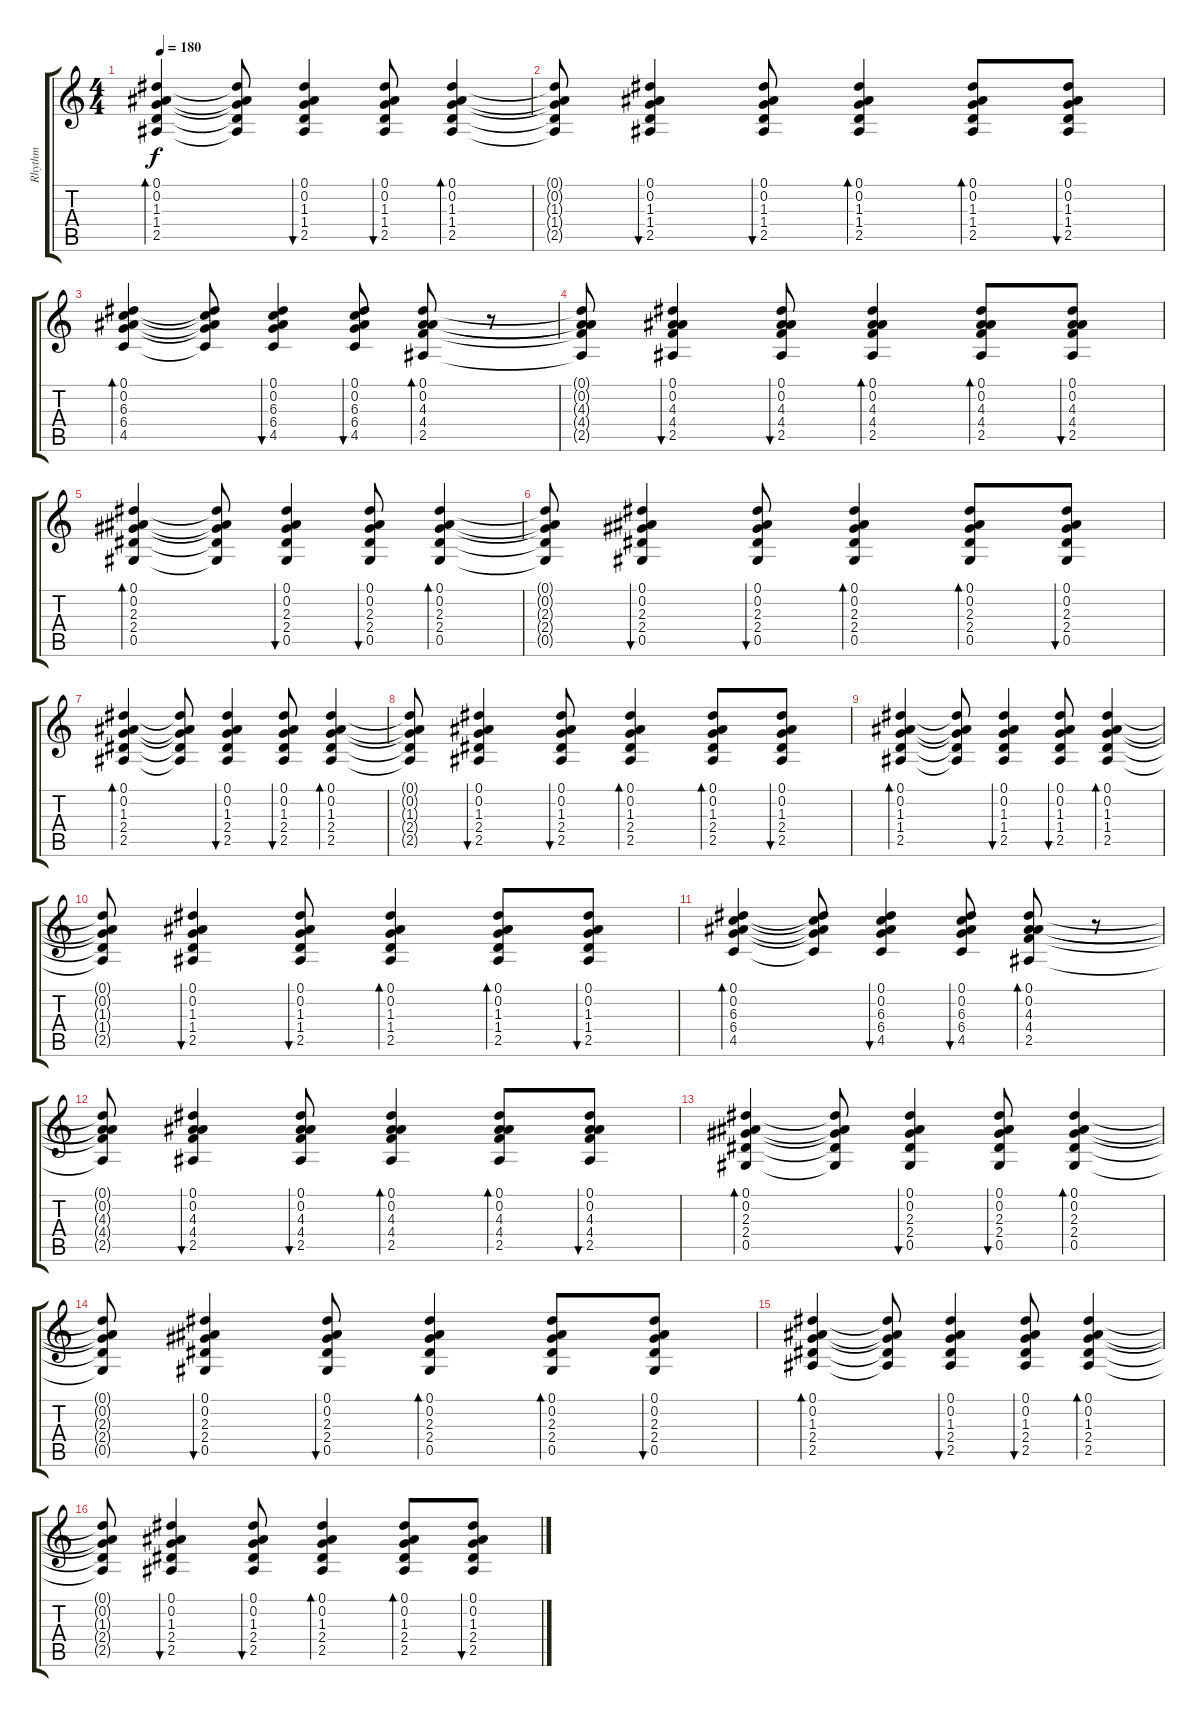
\track ("Rhythm" "Rhythm") {instrument acousticguitarsteel}
\staff {score tabs}
\tuning (Eb4 Bb3 Gb3 Db3 Ab2 Eb2) {hide}
\ts (4 4)
\tempo 180
\clef g2
\ks c
(0.1 0.2 1.3 1.4 2.5).4{bd 60 dy f} (0.1{t} 0.2{t} 1.3{t} 1.4{t} 2.5{t}).8 (0.1 0.2 1.3 1.4 2.5).4{bu 60} (0.1 0.2 1.3 1.4 2.5).8{bu 60} (0.1 0.2 1.3 1.4 2.5).4{bd 60} |
(0.1{t} 0.2{t} 1.3{t} 1.4{t} 2.5{t}).8 (0.1 0.2 1.3 1.4 2.5).4{bu 60} (0.1 0.2 1.3 1.4 2.5).8{bu 60} (0.1 0.2 1.3 1.4 2.5).4{bd 60} (0.1 0.2 1.3 1.4 2.5).8{bd 60} (0.1 0.2 1.3 1.4 2.5).8{bu 60} |
(0.1 0.2 6.3 6.4 4.5).4{bd 60} (0.1{t} 0.2{t} 6.3{t} 6.4{t} 4.5{t}).8 (0.1 0.2 6.3 6.4 4.5).4{bu 60} (0.1 0.2 6.3 6.4 4.5).8{bu 60} (0.1 0.2 4.3 4.4 2.5).8{bd 60} r.8 |
(0.1{t} 0.2{t} 4.3{t} 4.4{t} 2.5{t}).8 (0.1 0.2 4.3 4.4 2.5).4{bu 60} (0.1 0.2 4.3 4.4 2.5).8{bu 60} (0.1 0.2 4.3 4.4 2.5).4{bd 60} (0.1 0.2 4.3 4.4 2.5).8{bd 60} (0.1 0.2 4.3 4.4 2.5).8{bu 60} |
(0.1 0.2 2.3 2.4 0.5).4{bd 60} (0.1{t} 0.2{t} 2.3{t} 2.4{t} 0.5{t}).8 (0.1 0.2 2.3 2.4 0.5).4{bu 60} (0.1 0.2 2.3 2.4 0.5).8{bu 60} (0.1 0.2 2.3 2.4 0.5).4{bd 60} |
(0.1{t} 0.2{t} 2.3{t} 2.4{t} 0.5{t}).8 (0.1 0.2 2.3 2.4 0.5).4{bu 60} (0.1 0.2 2.3 2.4 0.5).8{bu 60} (0.1 0.2 2.3 2.4 0.5).4{bd 60} (0.1 0.2 2.3 2.4 0.5).8{bd 60} (0.1 0.2 2.3 2.4 0.5).8{bu 60} |
(0.1 0.2 1.3 2.4 2.5).4{bd 60} (0.1{t} 0.2{t} 1.3{t} 2.4{t} 2.5{t}).8 (0.1 0.2 1.3 2.4 2.5).4{bu 60} (0.1 0.2 1.3 2.4 2.5).8{bu 60} (0.1 0.2 1.3 2.4 2.5).4{bd 60} |
(0.1{t} 0.2{t} 1.3{t} 2.4{t} 2.5{t}).8 (0.1 0.2 1.3 2.4 2.5).4{bu 60} (0.1 0.2 1.3 2.4 2.5).8{bu 60} (0.1 0.2 1.3 2.4 2.5).4{bd 60} (0.1 0.2 1.3 2.4 2.5).8{bd 60} (0.1 0.2 1.3 2.4 2.5).8{bu 60} |
(0.1 0.2 1.3 1.4 2.5).4{bd 60} (0.1{t} 0.2{t} 1.3{t} 1.4{t} 2.5{t}).8 (0.1 0.2 1.3 1.4 2.5).4{bu 60} (0.1 0.2 1.3 1.4 2.5).8{bu 60} (0.1 0.2 1.3 1.4 2.5).4{bd 60} |
(0.1{t} 0.2{t} 1.3{t} 1.4{t} 2.5{t}).8 (0.1 0.2 1.3 1.4 2.5).4{bu 60} (0.1 0.2 1.3 1.4 2.5).8{bu 60} (0.1 0.2 1.3 1.4 2.5).4{bd 60} (0.1 0.2 1.3 1.4 2.5).8{bd 60} (0.1 0.2 1.3 1.4 2.5).8{bu 60} |
(0.1 0.2 6.3 6.4 4.5).4{bd 60} (0.1{t} 0.2{t} 6.3{t} 6.4{t} 4.5{t}).8 (0.1 0.2 6.3 6.4 4.5).4{bu 60} (0.1 0.2 6.3 6.4 4.5).8{bu 60} (0.1 0.2 4.3 4.4 2.5).8{bd 60} r.8 |
(0.1{t} 0.2{t} 4.3{t} 4.4{t} 2.5{t}).8 (0.1 0.2 4.3 4.4 2.5).4{bu 60} (0.1 0.2 4.3 4.4 2.5).8{bu 60} (0.1 0.2 4.3 4.4 2.5).4{bd 60} (0.1 0.2 4.3 4.4 2.5).8{bd 60} (0.1 0.2 4.3 4.4 2.5).8{bu 60} |
(0.1 0.2 2.3 2.4 0.5).4{bd 60} (0.1{t} 0.2{t} 2.3{t} 2.4{t} 0.5{t}).8 (0.1 0.2 2.3 2.4 0.5).4{bu 60} (0.1 0.2 2.3 2.4 0.5).8{bu 60} (0.1 0.2 2.3 2.4 0.5).4{bd 60} |
(0.1{t} 0.2{t} 2.3{t} 2.4{t} 0.5{t}).8 (0.1 0.2 2.3 2.4 0.5).4{bu 60} (0.1 0.2 2.3 2.4 0.5).8{bu 60} (0.1 0.2 2.3 2.4 0.5).4{bd 60} (0.1 0.2 2.3 2.4 0.5).8{bd 60} (0.1 0.2 2.3 2.4 0.5).8{bu 60} |
(0.1 0.2 1.3 2.4 2.5).4{bd 60} (0.1{t} 0.2{t} 1.3{t} 2.4{t} 2.5{t}).8 (0.1 0.2 1.3 2.4 2.5).4{bu 60} (0.1 0.2 1.3 2.4 2.5).8{bu 60} (0.1 0.2 1.3 2.4 2.5).4{bd 60} |
(0.1{t} 0.2{t} 1.3{t} 2.4{t} 2.5{t}).8 (0.1 0.2 1.3 2.4 2.5).4{bu 60} (0.1 0.2 1.3 2.4 2.5).8{bu 60} (0.1 0.2 1.3 2.4 2.5).4{bd 60} (0.1 0.2 1.3 2.4 2.5).8{bd 60} (0.1 0.2 1.3 2.4 2.5).8{bu 60}
